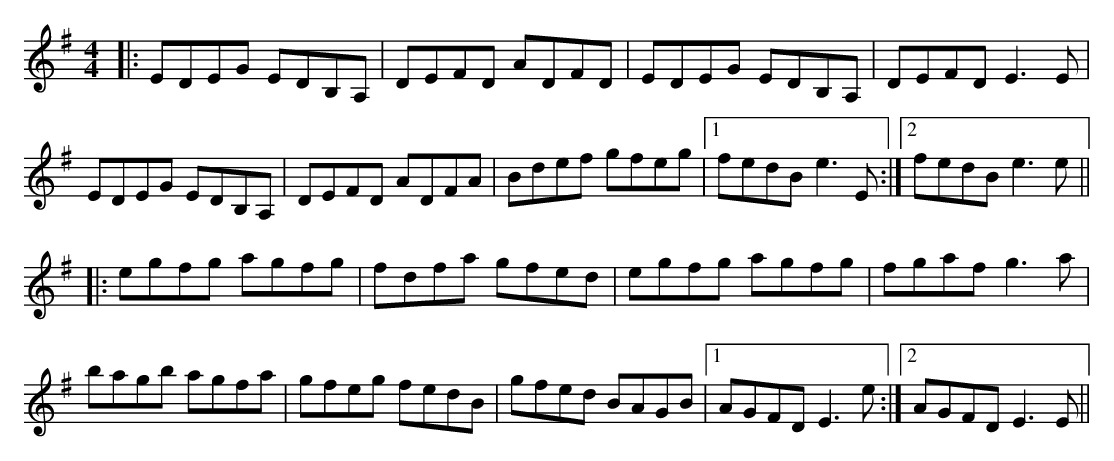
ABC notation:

X:1
M:4/4
K:Emin
|:EDEG EDB,A,|DEFD ADFD|EDEG EDB,A,|DEFD E3E|
EDEG EDB,A,|DEFD ADFA|Bdef gfeg|1 fedB e3E:|2 fedB e3e||
|:egfg agfg|fdfa gfed|egfg agfg|fgaf g3a|
bagb agfa|gfeg fedB|gfed BAGB|1 AGFD E3e:|2 AGFD E3E||
